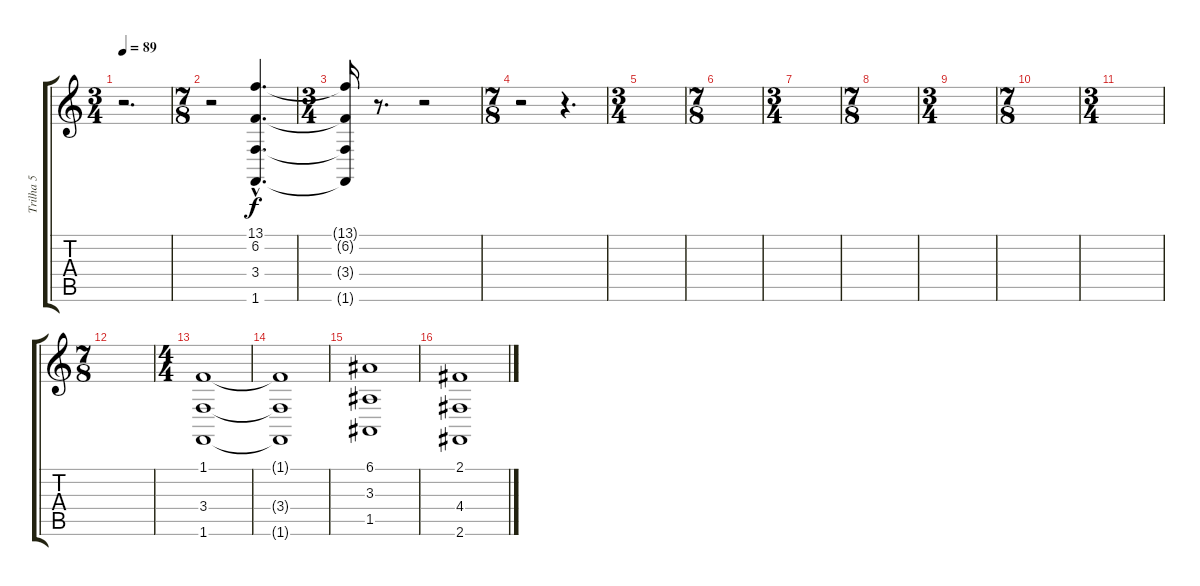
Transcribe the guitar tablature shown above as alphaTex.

\track ("Trilha 5" "Trilha 5") {instrument lead1square}
\staff {score tabs}
\tuning (E4 B3 G3 D3 A2 E2) {hide}
\ts (3 4)
\tempo 89
\clef g2
\ks c
r.2{d dy f} |
\ts (7 8)
r.2 (13.1{hac} 6.2{hac} 3.4{hac} 1.6{hac}).4{d} |
\ts (3 4)
(13.1{t} 6.2{t} 3.4{t} 1.6{t}).16 r.8{d} r.2 |
\ts (7 8)
r.2 r.4{d} |
\ts (3 4)
|
\ts (7 8)
|
\ts (3 4)
|
\ts (7 8)
|
\ts (3 4)
|
\ts (7 8)
|
\ts (3 4)
|
\ts (7 8)
|
\ts (4 4)
(1.1 3.4 1.6).1{volume 13} |
(1.1{t} 3.4{t} 1.6{t}).1 |
(6.1 3.3 1.5).1 |
(2.1 4.4 2.6).1
